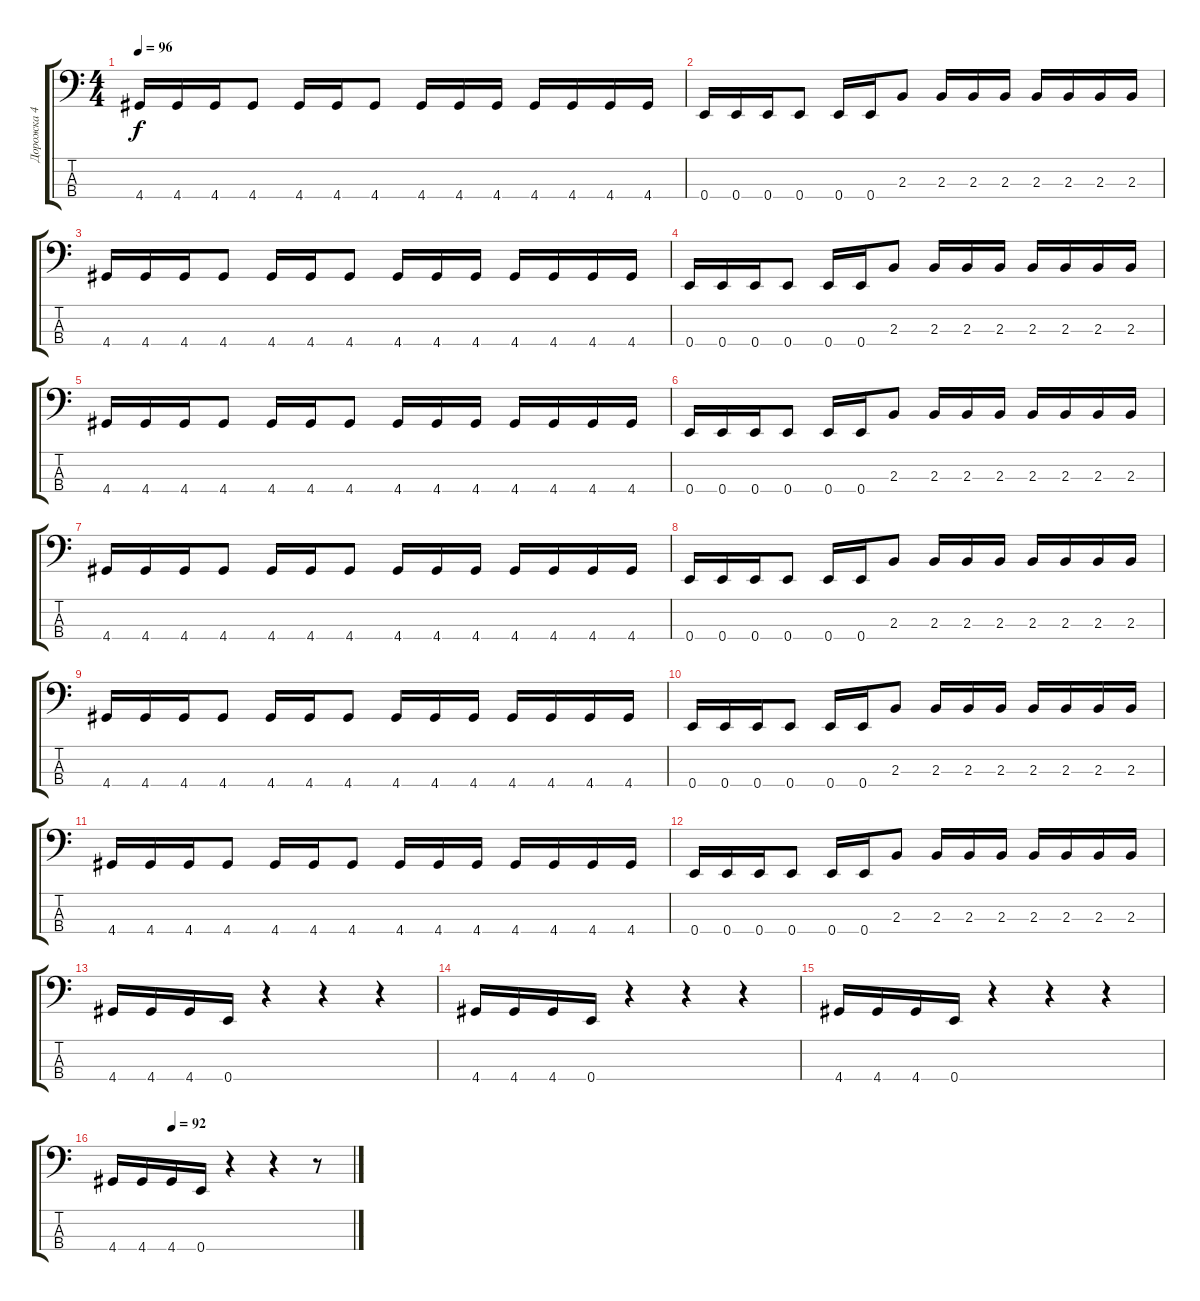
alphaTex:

\track ("Дорожка 4" "Дорожка 4") {instrument electricbasspick}
\staff {score tabs}
\tuning (G2 D2 A1 E1) {hide}
\ts (4 4)
\tempo 96
\clef f4
\ks c
4.4.16{dy f} 4.4.16 4.4.16 4.4.8 4.4.16 4.4.16 4.4.8 4.4.16 4.4.16 4.4.16 4.4.16 4.4.16 4.4.16 4.4.16 |
0.4.16 0.4.16 0.4.16 0.4.8 0.4.16 0.4.16 2.3.8 2.3.16 2.3.16 2.3.16 2.3.16 2.3.16 2.3.16 2.3.16 |
4.4.16 4.4.16 4.4.16 4.4.8 4.4.16 4.4.16 4.4.8 4.4.16 4.4.16 4.4.16 4.4.16 4.4.16 4.4.16 4.4.16 |
0.4.16 0.4.16 0.4.16 0.4.8 0.4.16 0.4.16 2.3.8 2.3.16 2.3.16 2.3.16 2.3.16 2.3.16 2.3.16 2.3.16 |
4.4.16 4.4.16 4.4.16 4.4.8 4.4.16 4.4.16 4.4.8 4.4.16 4.4.16 4.4.16 4.4.16 4.4.16 4.4.16 4.4.16 |
0.4.16 0.4.16 0.4.16 0.4.8 0.4.16 0.4.16 2.3.8 2.3.16 2.3.16 2.3.16 2.3.16 2.3.16 2.3.16 2.3.16 |
4.4.16 4.4.16 4.4.16 4.4.8 4.4.16 4.4.16 4.4.8 4.4.16 4.4.16 4.4.16 4.4.16 4.4.16 4.4.16 4.4.16 |
0.4.16 0.4.16 0.4.16 0.4.8 0.4.16 0.4.16 2.3.8 2.3.16 2.3.16 2.3.16 2.3.16 2.3.16 2.3.16 2.3.16 |
4.4.16 4.4.16 4.4.16 4.4.8 4.4.16 4.4.16 4.4.8 4.4.16 4.4.16 4.4.16 4.4.16 4.4.16 4.4.16 4.4.16 |
0.4.16 0.4.16 0.4.16 0.4.8 0.4.16 0.4.16 2.3.8 2.3.16 2.3.16 2.3.16 2.3.16 2.3.16 2.3.16 2.3.16 |
4.4.16 4.4.16 4.4.16 4.4.8 4.4.16 4.4.16 4.4.8 4.4.16 4.4.16 4.4.16 4.4.16 4.4.16 4.4.16 4.4.16 |
0.4.16 0.4.16 0.4.16 0.4.8 0.4.16 0.4.16 2.3.8 2.3.16 2.3.16 2.3.16 2.3.16 2.3.16 2.3.16 2.3.16 |
4.4.16 4.4.16 4.4.16 0.4.16 r.4 r.4 r.4 |
4.4.16 4.4.16 4.4.16 0.4.16 r.4 r.4 r.4 |
4.4.16 4.4.16 4.4.16 0.4.16 r.4 r.4 r.4 |
\tempo (92 0.25)
4.4.16 4.4.16 4.4.16 0.4.16 r.4 r.4 r.8
